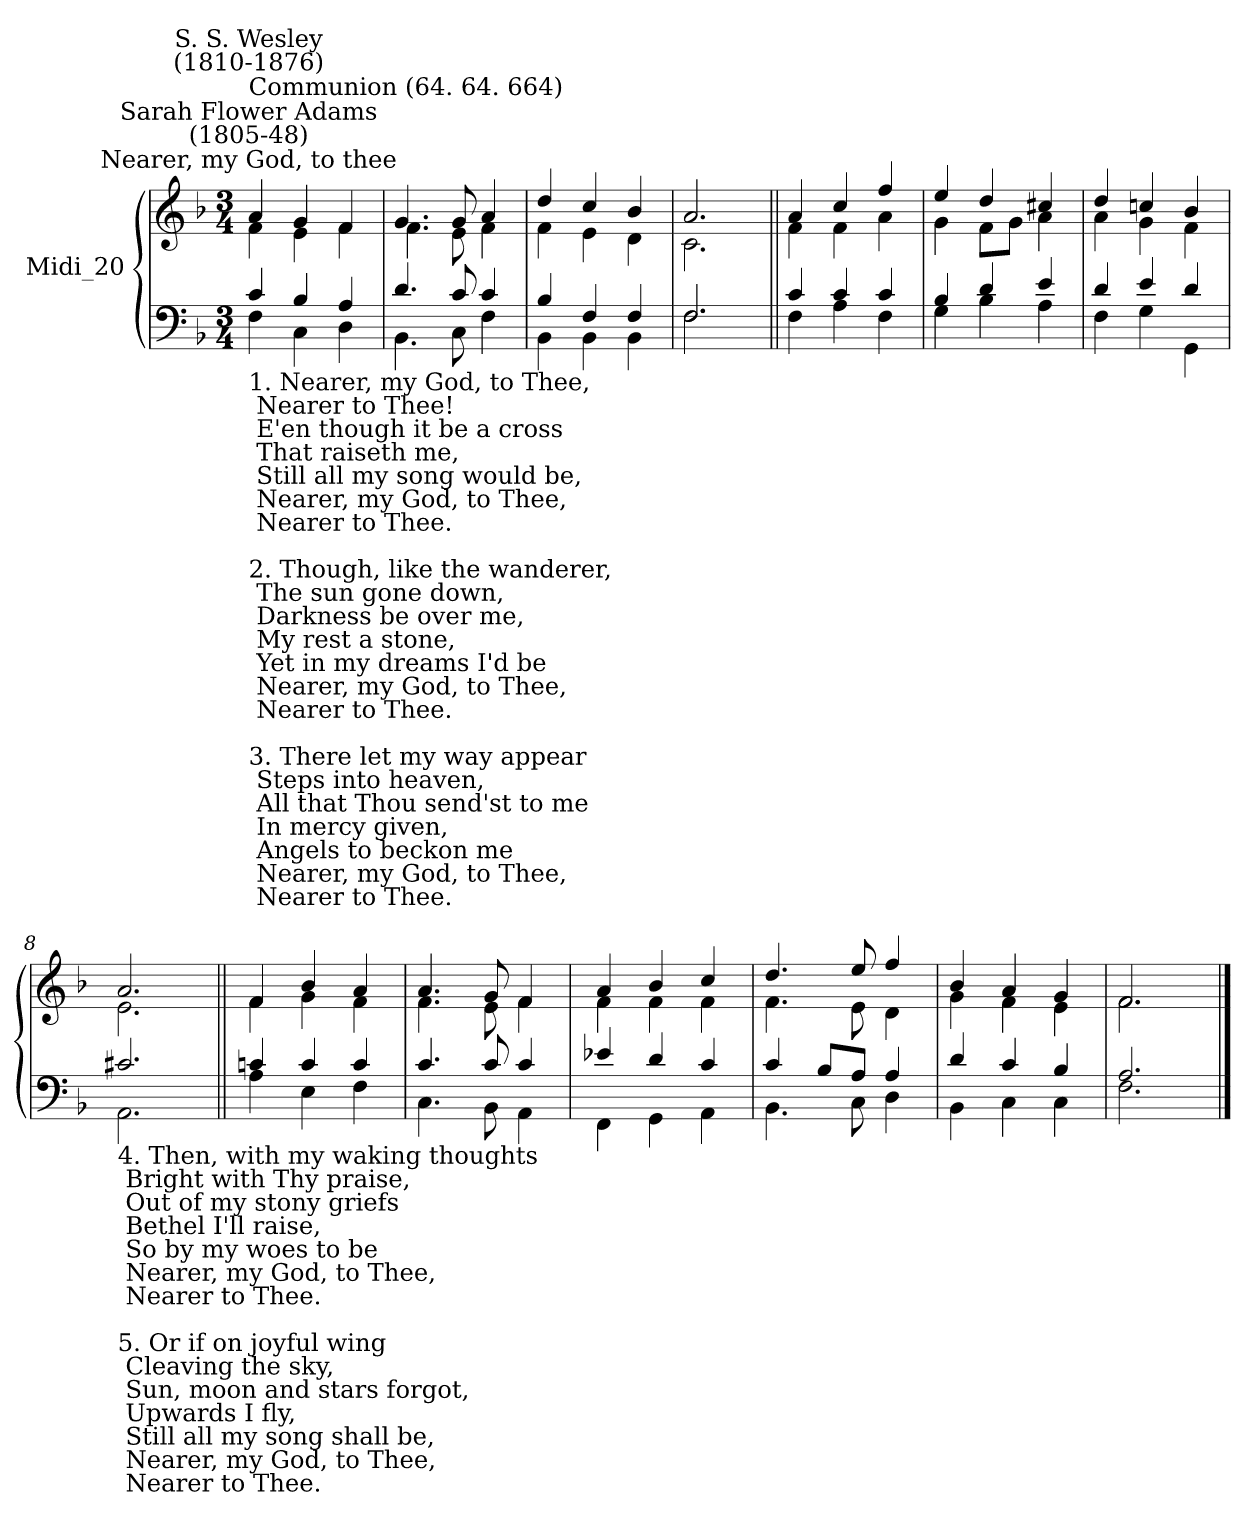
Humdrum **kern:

**kern	**kern
*part2	*part1
*staff2	*staff1
*I"Midi_20	*I"Midi_20
*clefF4	*clefG2
*k[b-]	*k[b-]
*F:	*F:
*M3/4	*M3/4
=1	=1
*^	*^
!	!	!LO:TX:a:cj:t=Nearer, my God, to thee	!
!	!	!LO:TX:a:cj:t=Sarah Flower Adams\n(1805-48)	!
!	!	!LO:TX:a:t=Communion (64. 64. 664)	!
!	!	!LO:TX:a:cj:t=S. S. Wesley\n(1810-1876)	!
!LO:TX:b:t=1. Nearer, my God, to Thee,\n Nearer to Thee!\n E'en though it be a cross\n That raiseth me,\n Still all my song would be,\n Nearer, my God, to Thee,\n Nearer to Thee.\n\n2. Though, like the wanderer,\n The sun gone down,\n Darkness be over me,\n My rest a stone,\n Yet in my dreams I'd be\n Nearer, my God, to Thee,\n Nearer to Thee. \n\n3. There let my way appear\n Steps into heaven,\n All that Thou send'st to me\n In mercy given,\n Angels to beckon me\n Nearer, my God, to Thee,\n Nearer to Thee.	!	!	!
4c/	4F\	4a/	4f\
4B-/	4C\	4g/	4e\
4A/	4D\	4f/	4f\
=2	=2	=2	=2
4.d/	4.BB-\	4.g/	4.f\
8c/	8C\	8g/	8e\
4c/	4F\	4a/	4f\
=3	=3	=3	=3
4B-/	4BB-\	4dd/	4f\
4F/	4BB-\	4cc/	4e\
4F/	4BB-\	4b-/	4d\
=4	=4	=4	=4
2.F/	2.F\	2.a/	2.c\
=5||	=5||	=5||	=5||
4c/	4F\	4a/	4f\
4c/	4A\	4cc/	4f\
4c/	4F\	4ff/	4a\
=6	=6	=6	=6
4B-/	4G\	4ee/	4g\
4d/	4B-\	4dd/	8f\L
.	.	.	8g\J
4e/	4A\	4cc#X/	4a\
=7	=7	=7	=7
4d/	4F\	4dd/	4a\
4e/	4G\	4ccn/	4g\
4d/	4GG\	4b-/	4f\
=8	=8	=8	=8
!LO:TX:b:t=4. Then, with my waking thoughts\n Bright with Thy praise,\n Out of my stony griefs\n Bethel I'll raise,\n So by my woes to be\n Nearer, my God, to Thee,\n Nearer to Thee.\n\n5. Or if on joyful wing\n Cleaving the sky,\n Sun, moon and stars forgot,\n Upwards I fly,\n Still all my song shall be,\n Nearer, my God, to Thee,\n Nearer to Thee.	!	!	!
2.c#X/	2.AA\	2.a/	2.e\
=9||	=9||	=9||	=9||
4cn/	4A\	4f/	4f\
4c/	4E\	4b-/	4g\
4c/	4F\	4a/	4f\
=10	=10	=10	=10
4.c/	4.C\	4.a/	4.f\
8c/	8BB-\	8g/	8e\
4c/	4AA\	4f/	4f\
=11	=11	=11	=11
4e-X/	4FF\	4a/	4f\
4d/	4GG\	4b-/	4f\
4c/	4AA\	4cc/	4f\
=12	=12	=12	=12
4c/	4.BB-\	4.dd/	4.f\
8B-/L	.	.	.
8A/J	8C\	8ee/	8e\
4A/	4D\	4ff/	4d\
=13	=13	=13	=13
4d/	4BB-\	4b-/	4g\
4c/	4C\	4a/	4f\
4B-/	4C\	4g/	4e\
=14	=14	=14	=14
2.A/	2.F\	2.f/	2.f\
*v	*v	*	*
*	*v	*v
==	==
*-	*-
